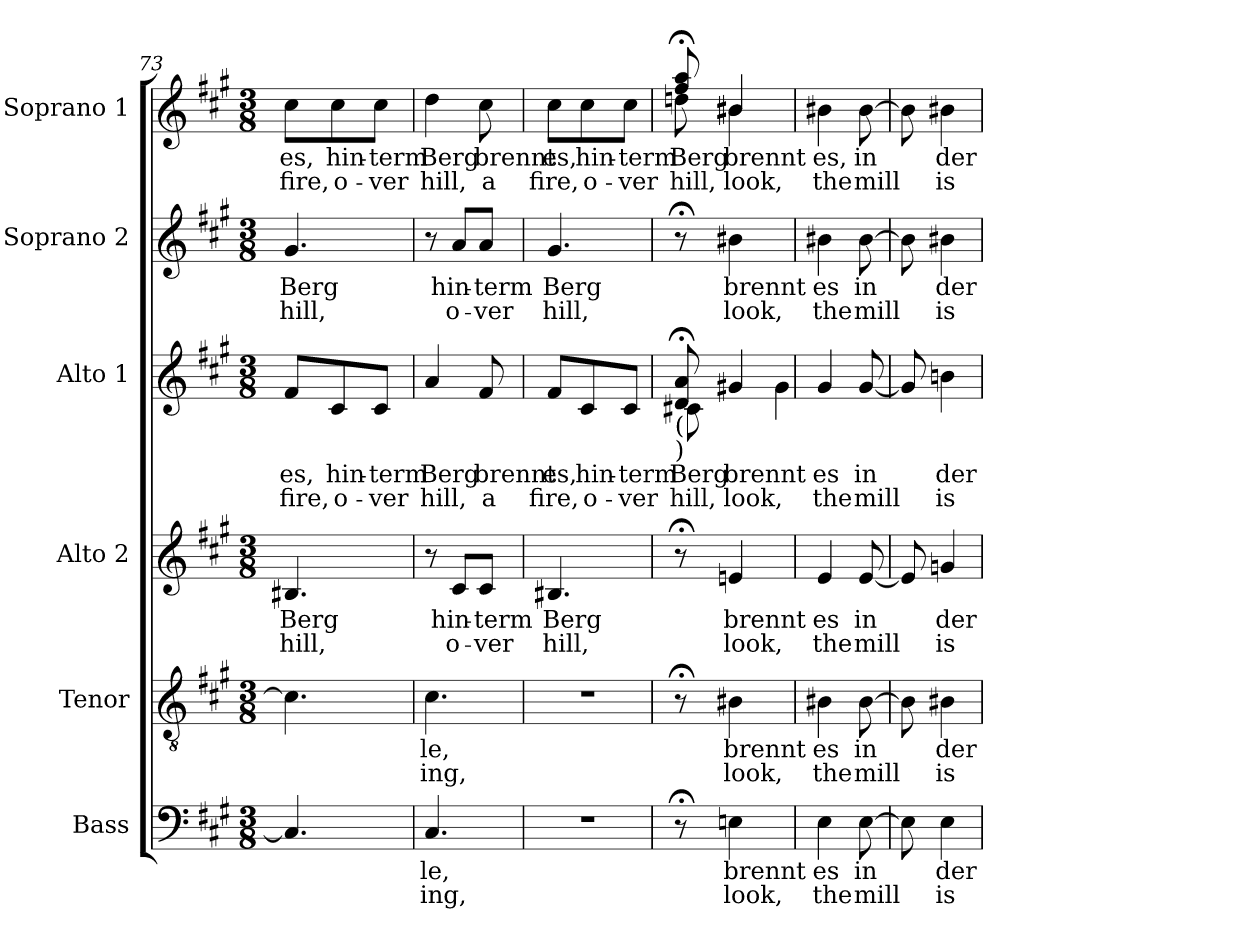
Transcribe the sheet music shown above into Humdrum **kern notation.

**kern	**text	**text	**kern	**text	**text	**kern	**text	**text	**kern	**text	**text	**kern	**text	**text	**kern	**text	**text
*part6	*part6	*part6	*part5	*part5	*part5	*part4	*part4	*part4	*part3	*part3	*part3	*part2	*part2	*part2	*part1	*part1	*part1
*staff6	*staff6	*staff6	*staff5	*staff5	*staff5	*staff4	*staff4	*staff4	*staff3	*staff3	*staff3	*staff2	*staff2	*staff2	*staff1	*staff1	*staff1
*I"Bass	*	*	*I"Tenor	*	*	*I"Alto 2	*	*	*I"Alto 1	*	*	*I"Soprano 2	*	*	*I"Soprano 1	*	*
*I'B	*	*	*I'T	*	*	*I'A 2	*	*	*I'A 1	*	*	*I'S 2	*	*	*I'S 1	*	*
!!LO:LB:g=z
*clefF4	*	*	*clefGv2	*	*	*clefG2	*	*	*clefG2	*	*	*clefG2	*	*	*clefG2	*	*
*k[f#c#g#]	*	*	*k[f#c#g#]	*	*	*k[f#c#g#]	*	*	*k[f#c#g#]	*	*	*k[f#c#g#]	*	*	*k[f#c#g#]	*	*
*f#:	*	*	*f#:	*	*	*f#:	*	*	*f#:	*	*	*f#:	*	*	*f#:	*	*
*M3/8	*	*	*M3/8	*	*	*M3/8	*	*	*M3/8	*	*	*M3/8	*	*	*M3/8	*	*
=73	=73	=73	=73	=73	=73	=73	=73	=73	=73	=73	=73	=73	=73	=73	=73	=73	=73
!	!	!	!	!	!	!	!LO:LY:b	!LO:LY:b	!	!	!	!	!	!	!	!	!
!	!	!	!	!	!	!	!	!	!	!LO:LY:b	!LO:LY:b	!	!	!	!	!	!
!	!	!	!	!	!	!	!	!	!	!	!	!	!LO:LY:b	!LO:LY:b	!	!	!
!	!	!	!	!	!	!	!	!	!	!	!	!	!	!	!	!LO:LY:b	!LO:LY:b
4.C#/]	.	.	4.c#\]	.	.	4.B#X/	Berg	hill,	8f#/L	es,	fire,	4.g#/	Berg	hill,	8cc#\L	es,	fire,
!	!	!	!	!	!	!	!	!	!	!LO:LY:b	!LO:LY:b	!	!	!	!	!	!
!	!	!	!	!	!	!	!	!	!	!	!	!	!	!	!	!LO:LY:b	!LO:LY:b
.	.	.	.	.	.	.	.	.	8c#/	hin-	o-	.	.	.	8cc#\	hin-	o-
!	!	!	!	!	!	!	!	!	!	!LO:LY:b	!LO:LY:b	!	!	!	!	!	!
!	!	!	!	!	!	!	!	!	!	!	!	!	!	!	!	!LO:LY:b	!LO:LY:b
.	.	.	.	.	.	.	.	.	8c#/J	-term	-ver	.	.	.	8cc#\J	-term	-ver
=74	=74	=74	=74	=74	=74	=74	=74	=74	=74	=74	=74	=74	=74	=74	=74	=74	=74
!	!LO:LY:b	!LO:LY:b	!	!	!	!	!	!	!	!	!	!	!	!	!	!	!
!	!	!	!	!LO:LY:b	!LO:LY:b	!	!	!	!	!	!	!	!	!	!	!	!
!	!	!	!	!	!	!	!	!	!	!LO:LY:b	!LO:LY:b	!	!	!	!	!	!
!	!	!	!	!	!	!	!	!	!	!	!	!	!	!	!	!LO:LY:b	!LO:LY:b
4.C#/	-le,	-ing,	4.c#\	-le,	-ing,	8r	.	.	4a/	Berg	hill,	8r	.	.	4dd\	Berg	hill,
!	!	!	!	!	!	!	!LO:LY:b	!LO:LY:b	!	!	!	!	!	!	!	!	!
!	!	!	!	!	!	!	!	!	!	!	!	!	!LO:LY:b	!LO:LY:b	!	!	!
.	.	.	.	.	.	8c#/L	hin-	o-	.	.	.	8a/L	hin-	o-	.	.	.
!	!	!	!	!	!	!	!LO:LY:b	!LO:LY:b	!	!	!	!	!	!	!	!	!
!	!	!	!	!	!	!	!	!	!	!LO:LY:b	!LO:LY:b	!	!	!	!	!	!
!	!	!	!	!	!	!	!	!	!	!	!	!	!LO:LY:b	!LO:LY:b	!	!	!
!	!	!	!	!	!	!	!	!	!	!	!	!	!	!	!	!LO:LY:b	!LO:LY:b
.	.	.	.	.	.	8c#/J	-term	-ver	8f#/	brennt	a	8a/J	-term	-ver	8cc#\	brennt	a
=75	=75	=75	=75	=75	=75	=75	=75	=75	=75	=75	=75	=75	=75	=75	=75	=75	=75
!	!	!	!	!	!	!	!LO:LY:b	!LO:LY:b	!	!	!	!	!	!	!	!	!
!	!	!	!	!	!	!	!	!	!	!LO:LY:b	!LO:LY:b	!	!	!	!	!	!
!	!	!	!	!	!	!	!	!	!	!	!	!	!LO:LY:b	!LO:LY:b	!	!	!
!	!	!	!	!	!	!	!	!	!	!	!	!	!	!	!	!LO:LY:b	!LO:LY:b
4.r	.	.	4.r	.	.	4.B#X/	Berg	hill,	8f#/L	es,	fire,	4.g#/	Berg	hill,	8cc#\L	es,	fire,
!	!	!	!	!	!	!	!	!	!	!LO:LY:b	!LO:LY:b	!	!	!	!	!	!
!	!	!	!	!	!	!	!	!	!	!	!	!	!	!	!	!LO:LY:b	!LO:LY:b
.	.	.	.	.	.	.	.	.	8c#/	hin-	o-	.	.	.	8cc#\	hin-	o-
!	!	!	!	!	!	!	!	!	!	!LO:LY:b	!LO:LY:b	!	!	!	!	!	!
!	!	!	!	!	!	!	!	!	!	!	!	!	!	!	!	!LO:LY:b	!LO:LY:b
.	.	.	.	.	.	.	.	.	8c#/J	-term	-ver	.	.	.	8cc#\J	-term	-ver
=76	=76	=76	=76	=76	=76	=76	=76	=76	=76	=76	=76	=76	=76	=76	=76	=76	=76
!	!	!	!	!	!	!	!	!	!	!LO:LY:b	!LO:LY:b	!	!	!	!	!	!
*	*	*	*	*	*	*	*	*	*^	*	*	*	*	*	*	*	*
!	!	!	!	!	!	!	!	!	!LO:TX:b:t=(	!	!	!	!	!	!	!	!	!
!	!	!	!	!	!	!	!	!	!LO:TX:b:t=)	!	!	!	!	!	!	!	!	!
!	!	!	!	!	!	!	!	!	!	!	!	!	!	!	!	!	!LO:LY:b	!LO:LY:b
*	*	*	*	*	*	*	*	*	*	*	*	*	*	*	*	*^	*	*
8r;<	.	.	8r;<	.	.	8r;<	.	.	8d/;<Z 8a/;<Z	8c#X\	Berg	hill,	8r;<	.	.	8ff#/;<Z 8aa/;<Z	8ddn\	Berg	hill,
!	!LO:LY:b	!LO:LY:b	!	!	!	!	!	!	!	!	!	!	!	!	!	!	!	!	!
!	!	!	!	!LO:LY:b	!LO:LY:b	!	!	!	!	!	!	!	!	!	!	!	!	!	!
!	!	!	!	!	!	!	!LO:LY:b	!LO:LY:b	!	!	!	!	!	!	!	!	!	!	!
!	!	!	!	!	!	!	!	!	!	!	!LO:LY:b	!LO:LY:b	!	!	!	!	!	!	!
!	!	!	!	!	!	!	!	!	!	!	!	!	!	!LO:LY:b	!LO:LY:b	!	!	!	!
!	!	!	!	!	!	!	!	!	!	!	!	!	!	!	!	!	!	!LO:LY:b	!LO:LY:b
4En\	brennt	look,	4B#X\	brennt	look,	4en/	brennt	look,	4g#X/	4g#\	brennt	look,	4b#X\	brennt	look,	4b#X/	4b#\	brennt	look,
*	*	*	*	*	*	*	*	*	*v	*v	*	*	*	*	*	*v	*v	*	*
=77	=77	=77	=77	=77	=77	=77	=77	=77	=77	=77	=77	=77	=77	=77	=77	=77	=77
*	*	*	*	*	*	*	*	*	*^	*	*	*	*	*	*^	*	*
!	!LO:LY:b	!LO:LY:b	!	!	!	!	!	!	!	!	!	!	!	!	!	!	!	!	!
*	*	*	*	*	*	*	*	*	*v	*v	*	*	*	*	*	*v	*v	*	*
*	*	*	*	*	*	*	*	*	*^	*	*	*	*	*	*^	*	*
!	!	!	!	!LO:LY:b	!LO:LY:b	!	!	!	!	!	!	!	!	!	!	!	!	!	!
*	*	*	*	*	*	*	*	*	*v	*v	*	*	*	*	*	*v	*v	*	*
*	*	*	*	*	*	*	*	*	*^	*	*	*	*	*	*^	*	*
!	!	!	!	!	!	!	!LO:LY:b	!LO:LY:b	!	!	!	!	!	!	!	!	!	!	!
*	*	*	*	*	*	*	*	*	*v	*v	*	*	*	*	*	*v	*v	*	*
*	*	*	*	*	*	*	*	*	*^	*	*	*	*	*	*^	*	*
!	!	!	!	!	!	!	!	!	!	!	!LO:LY:b	!LO:LY:b	!	!	!	!	!	!	!
*	*	*	*	*	*	*	*	*	*v	*v	*	*	*	*	*	*v	*v	*	*
*	*	*	*	*	*	*	*	*	*^	*	*	*	*	*	*^	*	*
!	!	!	!	!	!	!	!	!	!	!	!	!	!	!LO:LY:b	!LO:LY:b	!	!	!	!
*	*	*	*	*	*	*	*	*	*v	*v	*	*	*	*	*	*v	*v	*	*
*	*	*	*	*	*	*	*	*	*^	*	*	*	*	*	*^	*	*
!	!	!	!	!	!	!	!	!	!	!	!	!	!	!	!	!	!	!LO:LY:b	!LO:LY:b
*	*	*	*	*	*	*	*	*	*v	*v	*	*	*	*	*	*v	*v	*	*
4E\	es	the	4B#X\	es	the	4e/	es	the	4g#/	es	the	4b#X\	es	the	4b#X\	es,	the
!	!LO:LY:b	!LO:LY:b	!	!	!	!	!	!	!	!	!	!	!	!	!	!	!
!	!	!	!	!LO:LY:b	!LO:LY:b	!	!	!	!	!	!	!	!	!	!	!	!
!	!	!	!	!	!	!	!LO:LY:b	!LO:LY:b	!	!	!	!	!	!	!	!	!
!	!	!	!	!	!	!	!	!	!	!LO:LY:b	!LO:LY:b	!	!	!	!	!	!
!	!	!	!	!	!	!	!	!	!	!	!	!	!LO:LY:b	!LO:LY:b	!	!	!
!	!	!	!	!	!	!	!	!	!	!	!	!	!	!	!	!LO:LY:b	!LO:LY:b
[8E\	in	mill	[8B#\	in	mill	[8e/	in	mill	[8g#/	in	mill	[8b#\	in	mill	[8b#\	in	mill
=78	=78	=78	=78	=78	=78	=78	=78	=78	=78	=78	=78	=78	=78	=78	=78	=78	=78
8E\]	.	.	8B#\]	.	.	8e/]	.	.	8g#/]	.	.	8b#\]	.	.	8b#\]	.	.
!	!LO:LY:b	!LO:LY:b	!	!	!	!	!	!	!	!	!	!	!	!	!	!	!
!	!	!	!	!LO:LY:b	!LO:LY:b	!	!	!	!	!	!	!	!	!	!	!	!
!	!	!	!	!	!	!	!LO:LY:b	!LO:LY:b	!	!	!	!	!	!	!	!	!
!	!	!	!	!	!	!	!	!	!	!LO:LY:b	!LO:LY:b	!	!	!	!	!	!
!	!	!	!	!	!	!	!	!	!	!	!	!	!LO:LY:b	!LO:LY:b	!	!	!
!	!	!	!	!	!	!	!	!	!	!	!	!	!	!	!	!LO:LY:b	!LO:LY:b
4E\	der	is	4B#X\	der	is	4gn/	der	is	4bn\	der	is	4b#X\	der	is	4b#X\	der	is
=	=	=	=	=	=	=	=	=	=	=	=	=	=	=	=	=	=
*-	*-	*-	*-	*-	*-	*-	*-	*-	*-	*-	*-	*-	*-	*-	*-	*-	*-
